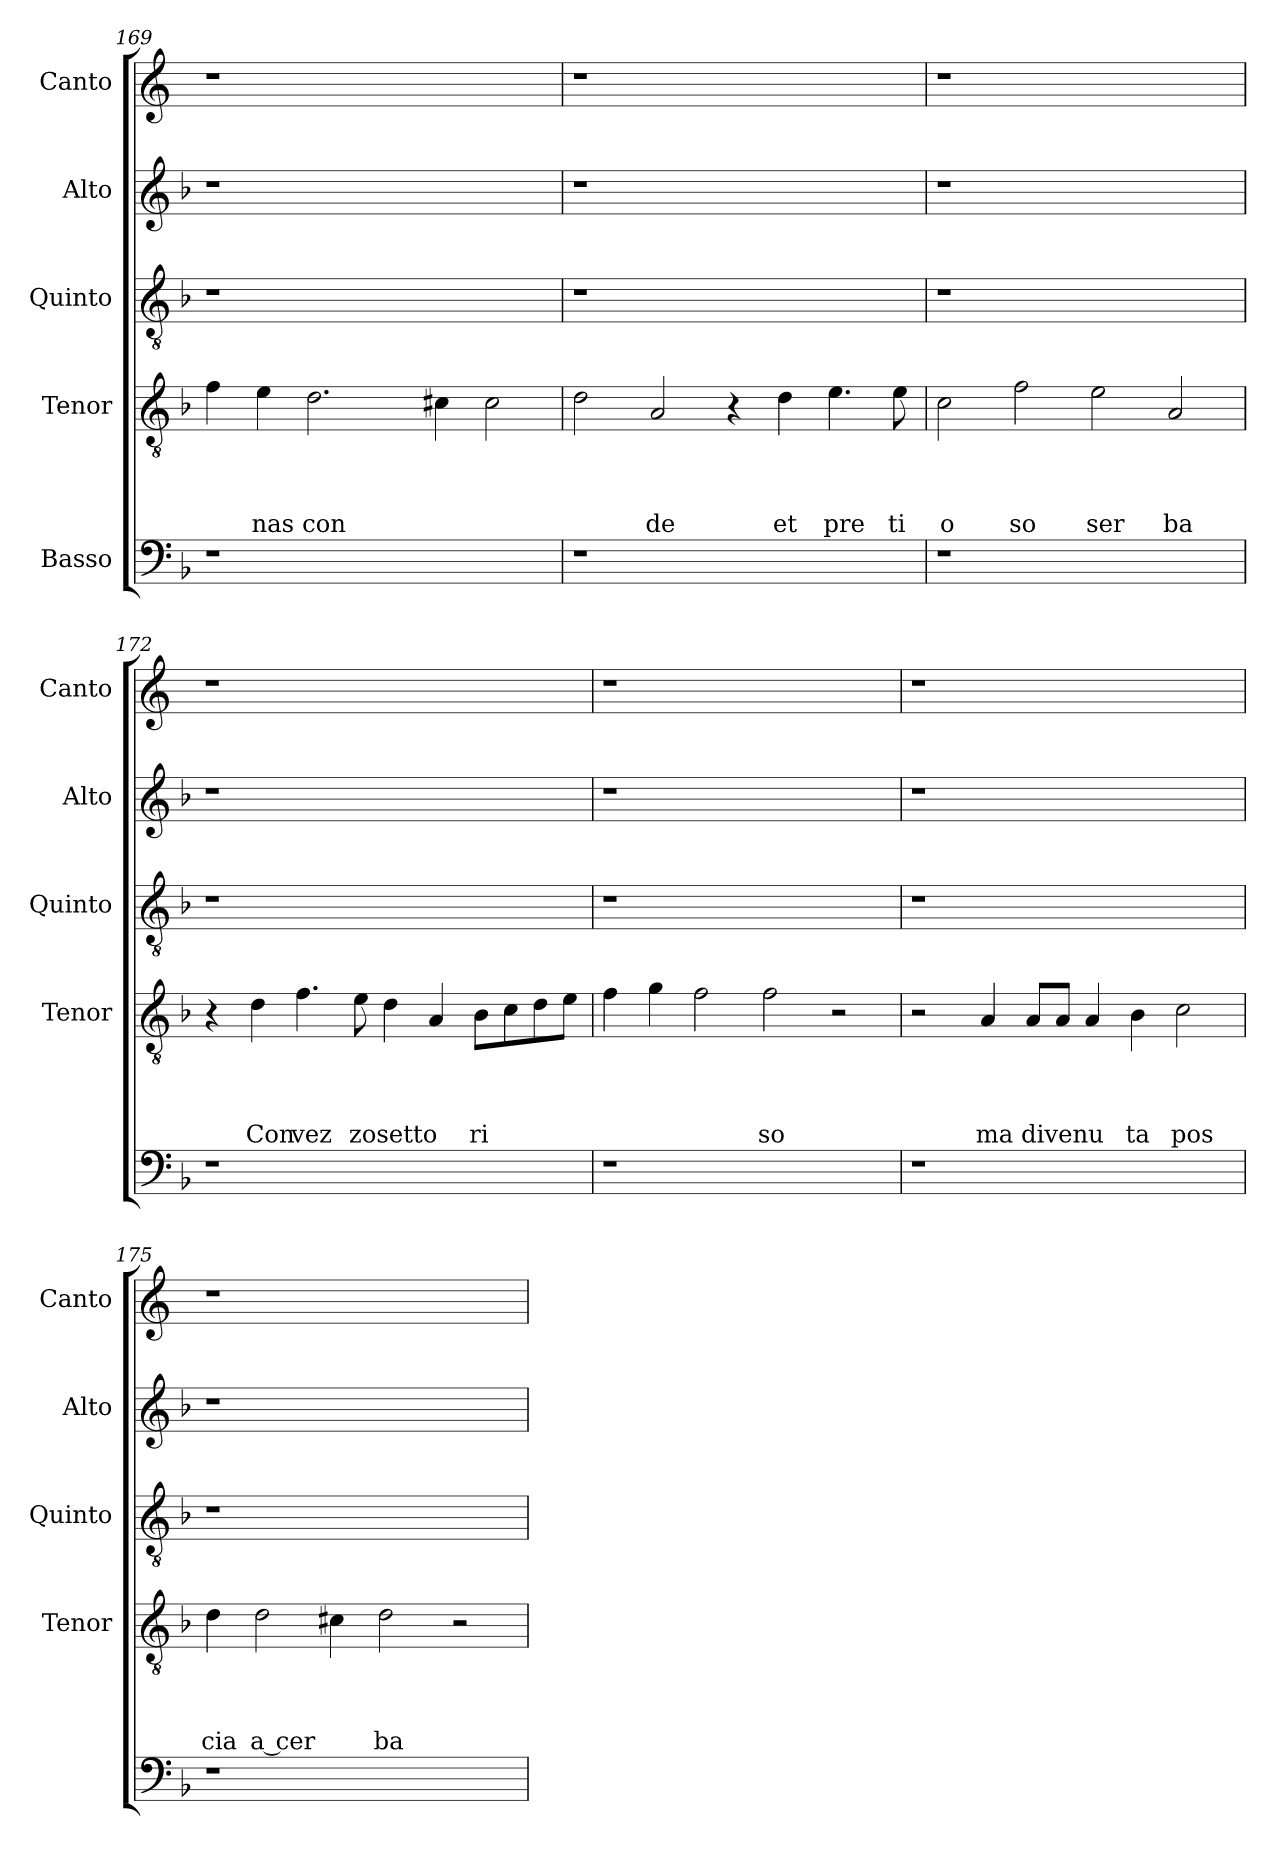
**kern	**kern	**text	**text	**text	**text	**kern	**kern	**kern
*part5	*part4	*part4	*part4	*part4	*part4	*part3	*part2	*part1
*staff5	*staff4	*staff4	*staff4	*staff4	*staff4	*staff3	*staff2	*staff1
*I"Basso	*I"Tenor	*	*	*	*	*I"Quinto	*I"Alto	*I"Canto
*	*I'Tenor	*	*	*	*	*I'Quinto	*I'Alto	*I'Canto
*clefF4	*clefGv2	*	*	*	*	*clefGv2	*clefG2	*clefG2
*k[b-]	*k[b-]	*	*	*	*	*k[b-]	*k[b-]	*k[]
*F:	*F:	*	*	*	*	*F:	*F:	*C:
=169	=169	=169	=169	=169	=169	=169	=169	=169
1r	4f\	.	.	.	.	1r	1r	1r
!	!	!	!	!	!LO:LY:b	!	!	!
.	4e\	.	.	.	nas	.	.	.
!	!	!	!	!	!LO:LY:b	!	!	!
.	2.d\	.	.	.	con	.	.	.
1ryy	.	.	.	.	.	1ryy	1ryy	1ryy
.	4c#X\	.	.	.	.	.	.	.
.	2c#\	.	.	.	.	.	.	.
=170	=170	=170	=170	=170	=170	=170	=170	=170
1r	2d\	.	.	.	.	1r	1r	1r
!	!	!	!	!	!LO:LY:b	!	!	!
.	2A/	.	.	.	de	.	.	.
1ryy	4r	.	.	.	.	1ryy	1ryy	1ryy
!	!	!	!	!	!LO:LY:b	!	!	!
.	4d\	.	.	.	et	.	.	.
!	!	!	!	!	!LO:LY:b	!	!	!
.	4.e\	.	.	.	pre	.	.	.
!	!	!	!	!	!LO:LY:b	!	!	!
.	8e\	.	.	.	ti	.	.	.
=171	=171	=171	=171	=171	=171	=171	=171	=171
!	!	!	!	!	!LO:LY:b	!	!	!
1r	2c\	.	.	.	o	1r	1r	1r
!	!	!	!	!	!LO:LY:b	!	!	!
.	2f\	.	.	.	so	.	.	.
!	!	!	!	!	!LO:LY:b	!	!	!
1ryy	2e\	.	.	.	ser	1ryy	1ryy	1ryy
!	!	!	!	!	!LO:LY:b	!	!	!
.	2A/	.	.	.	ba	.	.	.
!!LO:LB:g=z
=172	=172	=172	=172	=172	=172	=172	=172	=172
1r	4r	.	.	.	.	1r	1r	1r
!	!	!	!	!	!LO:LY:b	!	!	!
.	4d\	.	.	.	Con	.	.	.
!	!	!	!	!	!LO:LY:b	!	!	!
.	4.f\	.	.	.	vez	.	.	.
!	!	!	!	!	!LO:LY:b	!	!	!
.	8e\	.	.	.	zosetto	.	.	.
1ryy	4d\	.	.	.	.	1ryy	1ryy	1ryy
.	4A/	.	.	.	.	.	.	.
!	!	!	!	!	!LO:LY:b	!	!	!
.	8B-\L	.	.	.	ri	.	.	.
.	8c\	.	.	.	.	.	.	.
.	8d\	.	.	.	.	.	.	.
.	8e\J	.	.	.	.	.	.	.
=173	=173	=173	=173	=173	=173	=173	=173	=173
1r	4f\	.	.	.	.	1r	1r	1r
.	4g\	.	.	.	.	.	.	.
.	2f\	.	.	.	.	.	.	.
!	!	!	!	!	!LO:LY:b	!	!	!
1ryy	2f\	.	.	.	so	1ryy	1ryy	1ryy
.	2r	.	.	.	.	.	.	.
=174	=174	=174	=174	=174	=174	=174	=174	=174
1r	2r	.	.	.	.	1r	1r	1r
!	!	!	!	!	!LO:LY:b	!	!	!
.	4A/	.	.	.	ma	.	.	.
!	!	!	!	!	!LO:LY:b	!	!	!
.	8A/L	.	.	.	divenu	.	.	.
.	8A/J	.	.	.	.	.	.	.
1ryy	4A/	.	.	.	.	1ryy	1ryy	1ryy
!	!	!	!	!	!LO:LY:b	!	!	!
.	4B-\	.	.	.	ta	.	.	.
!	!	!	!	!	!LO:LY:b	!	!	!
.	2c\	.	.	.	pos	.	.	.
=175	=175	=175	=175	=175	=175	=175	=175	=175
!	!	!	!	!	!LO:LY:b:rj	!	!	!
1r	4d\	.	.	.	cia	1r	1r	1r
!	!	!	!	!	!LO:LY:b:rj	!	!	!
.	2d\	.	.	.	a cer	.	.	.
.	4c#\	.	.	.	.	.	.	.
!	!	!	!	!	!LO:LY:b	!	!	!
1ryy	2d\	.	.	.	ba	1ryy	1ryy	1ryy
.	2r	.	.	.	.	.	.	.
=	=	=	=	=	=	=	=	=
*-	*-	*-	*-	*-	*-	*-	*-	*-
